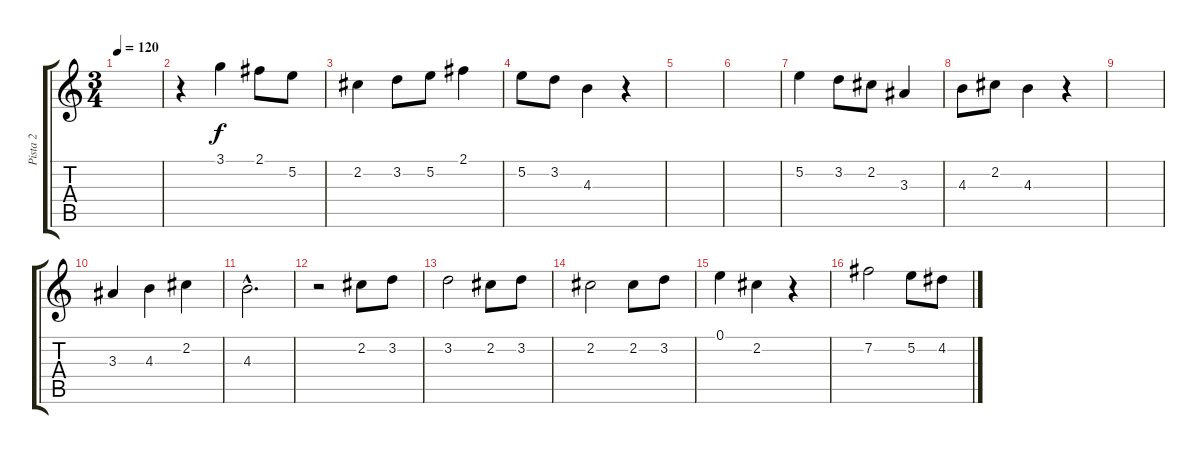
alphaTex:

\track ("Pista 2" "Pista 2") {instrument acousticguitarnylon}
\staff {score tabs}
\tuning (E4 B3 G3 D3 A2 E2) {hide}
\ts (3 4)
\tempo 120
\clef g2
\ks c
|
r.4 3.1.4 2.1.8 5.2.8 |
2.2.4 3.2.8 5.2.8 2.1.4 |
5.2.8 3.2.8 4.3.4 r.4 |
|
|
5.2.4 3.2.8 2.2.8 3.3.4 |
4.3.8 2.2.8 4.3.4 r.4 |
|
3.3.4 4.3.4 2.2.4 |
4.3{hac}.2{d} |
r.2 2.2.8 3.2.8 |
3.2.2 2.2.8 3.2.8 |
2.2.2 2.2.8 3.2.8 |
0.1.4 2.2.4 r.4 |
7.2.2 5.2.8 4.2.8
